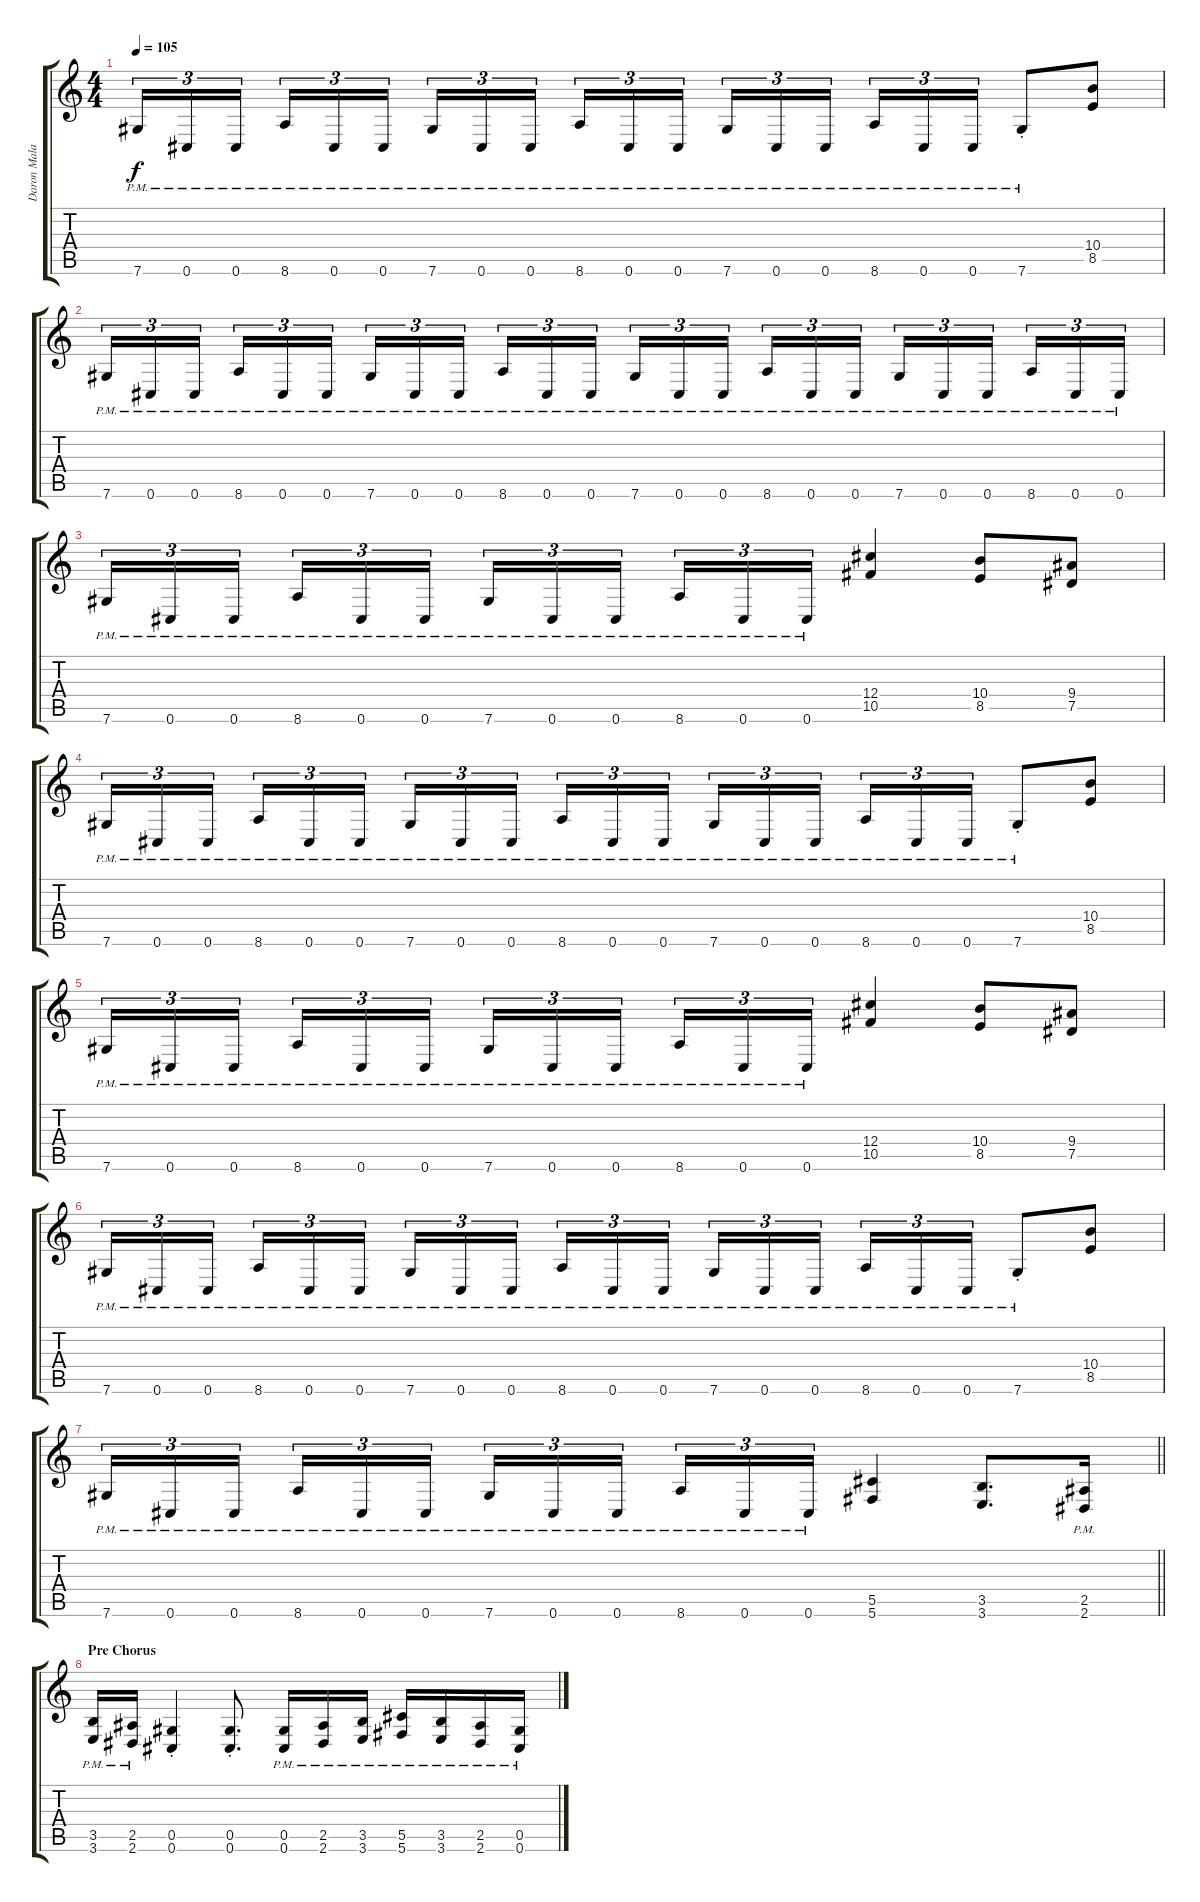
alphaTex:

\track ("Daron Malakian" "Daron Mala") {instrument distortionguitar}
\staff {score tabs}
\tuning (Eb4 Bb3 Gb3 Db3 Ab2 Db2) {hide}
\ts (4 4)
\tempo 105
\clef g2
\ks c
7.6{pm}.16{tu (3 2) dy f} 0.6{pm}.16{tu (3 2)} 0.6{pm}.16{tu (3 2) beam splitsecondary} 8.6{pm}.16{tu (3 2)} 0.6{pm}.16{tu (3 2)} 0.6{pm}.16{tu (3 2)} 7.6{pm}.16{tu (3 2)} 0.6{pm}.16{tu (3 2)} 0.6{pm}.16{tu (3 2) beam splitsecondary} 8.6{pm}.16{tu (3 2)} 0.6{pm}.16{tu (3 2)} 0.6{pm}.16{tu (3 2)} 7.6{pm}.16{tu (3 2)} 0.6{pm}.16{tu (3 2)} 0.6{pm}.16{tu (3 2) beam splitsecondary} 8.6{pm}.16{tu (3 2)} 0.6{pm}.16{tu (3 2)} 0.6{pm}.16{tu (3 2)} 7.6{pm st}.8 (10.4 8.5).8 |
7.6{pm}.16{tu (3 2)} 0.6{pm}.16{tu (3 2)} 0.6{pm}.16{tu (3 2) beam splitsecondary} 8.6{pm}.16{tu (3 2)} 0.6{pm}.16{tu (3 2)} 0.6{pm}.16{tu (3 2)} 7.6{pm}.16{tu (3 2)} 0.6{pm}.16{tu (3 2)} 0.6{pm}.16{tu (3 2) beam splitsecondary} 8.6{pm}.16{tu (3 2)} 0.6{pm}.16{tu (3 2)} 0.6{pm}.16{tu (3 2)} 7.6{pm}.16{tu (3 2)} 0.6{pm}.16{tu (3 2)} 0.6{pm}.16{tu (3 2) beam splitsecondary} 8.6{pm}.16{tu (3 2)} 0.6{pm}.16{tu (3 2)} 0.6{pm}.16{tu (3 2)} 7.6{pm}.16{tu (3 2)} 0.6{pm}.16{tu (3 2)} 0.6{pm}.16{tu (3 2) beam splitsecondary} 8.6{pm}.16{tu (3 2)} 0.6{pm}.16{tu (3 2)} 0.6{pm}.16{tu (3 2)} |
7.6{pm}.16{tu (3 2)} 0.6{pm}.16{tu (3 2)} 0.6{pm}.16{tu (3 2) beam splitsecondary} 8.6{pm}.16{tu (3 2)} 0.6{pm}.16{tu (3 2)} 0.6{pm}.16{tu (3 2)} 7.6{pm}.16{tu (3 2)} 0.6{pm}.16{tu (3 2)} 0.6{pm}.16{tu (3 2) beam splitsecondary} 8.6{pm}.16{tu (3 2)} 0.6{pm}.16{tu (3 2)} 0.6{pm}.16{tu (3 2)} (12.4 10.5).4 (10.4 8.5).8 (9.4 7.5).8 |
7.6{pm}.16{tu (3 2)} 0.6{pm}.16{tu (3 2)} 0.6{pm}.16{tu (3 2) beam splitsecondary} 8.6{pm}.16{tu (3 2)} 0.6{pm}.16{tu (3 2)} 0.6{pm}.16{tu (3 2)} 7.6{pm}.16{tu (3 2)} 0.6{pm}.16{tu (3 2)} 0.6{pm}.16{tu (3 2) beam splitsecondary} 8.6{pm}.16{tu (3 2)} 0.6{pm}.16{tu (3 2)} 0.6{pm}.16{tu (3 2)} 7.6{pm}.16{tu (3 2)} 0.6{pm}.16{tu (3 2)} 0.6{pm}.16{tu (3 2) beam splitsecondary} 8.6{pm}.16{tu (3 2)} 0.6{pm}.16{tu (3 2)} 0.6{pm}.16{tu (3 2)} 7.6{pm st}.8 (10.4 8.5).8 |
7.6{pm}.16{tu (3 2)} 0.6{pm}.16{tu (3 2)} 0.6{pm}.16{tu (3 2) beam splitsecondary} 8.6{pm}.16{tu (3 2)} 0.6{pm}.16{tu (3 2)} 0.6{pm}.16{tu (3 2)} 7.6{pm}.16{tu (3 2)} 0.6{pm}.16{tu (3 2)} 0.6{pm}.16{tu (3 2) beam splitsecondary} 8.6{pm}.16{tu (3 2)} 0.6{pm}.16{tu (3 2)} 0.6{pm}.16{tu (3 2)} (12.4 10.5).4 (10.4 8.5).8 (9.4 7.5).8 |
7.6{pm}.16{tu (3 2)} 0.6{pm}.16{tu (3 2)} 0.6{pm}.16{tu (3 2) beam splitsecondary} 8.6{pm}.16{tu (3 2)} 0.6{pm}.16{tu (3 2)} 0.6{pm}.16{tu (3 2)} 7.6{pm}.16{tu (3 2)} 0.6{pm}.16{tu (3 2)} 0.6{pm}.16{tu (3 2) beam splitsecondary} 8.6{pm}.16{tu (3 2)} 0.6{pm}.16{tu (3 2)} 0.6{pm}.16{tu (3 2)} 7.6{pm}.16{tu (3 2)} 0.6{pm}.16{tu (3 2)} 0.6{pm}.16{tu (3 2) beam splitsecondary} 8.6{pm}.16{tu (3 2)} 0.6{pm}.16{tu (3 2)} 0.6{pm}.16{tu (3 2)} 7.6{pm st}.8 (10.4 8.5).8 |
\barLineRight lightlight
7.6{pm}.16{tu (3 2)} 0.6{pm}.16{tu (3 2)} 0.6{pm}.16{tu (3 2) beam splitsecondary} 8.6{pm}.16{tu (3 2)} 0.6{pm}.16{tu (3 2)} 0.6{pm}.16{tu (3 2)} 7.6{pm}.16{tu (3 2)} 0.6{pm}.16{tu (3 2)} 0.6{pm}.16{tu (3 2) beam splitsecondary} 8.6{pm}.16{tu (3 2)} 0.6{pm}.16{tu (3 2)} 0.6{pm}.16{tu (3 2)} (5.5 5.6).4 (3.5 3.6).8{d} (2.5 2.6{pm}).16 |
\section ("" "Pre Chorus")
(3.5{pm} 3.6{pm}).16 (2.5{pm} 2.6{pm}).16 (0.5{st} 0.6{st}).4 (0.5{st} 0.6{st}).8{d} (0.5{pm} 0.6{pm}).16 (2.5{pm} 2.6{pm}).16 (3.5{pm} 3.6{pm}).16 (5.5{pm} 5.6{pm}).16 (3.5{pm} 3.6{pm}).16 (2.5{pm} 2.6{pm}).16 (0.5{pm} 0.6{pm}).16
